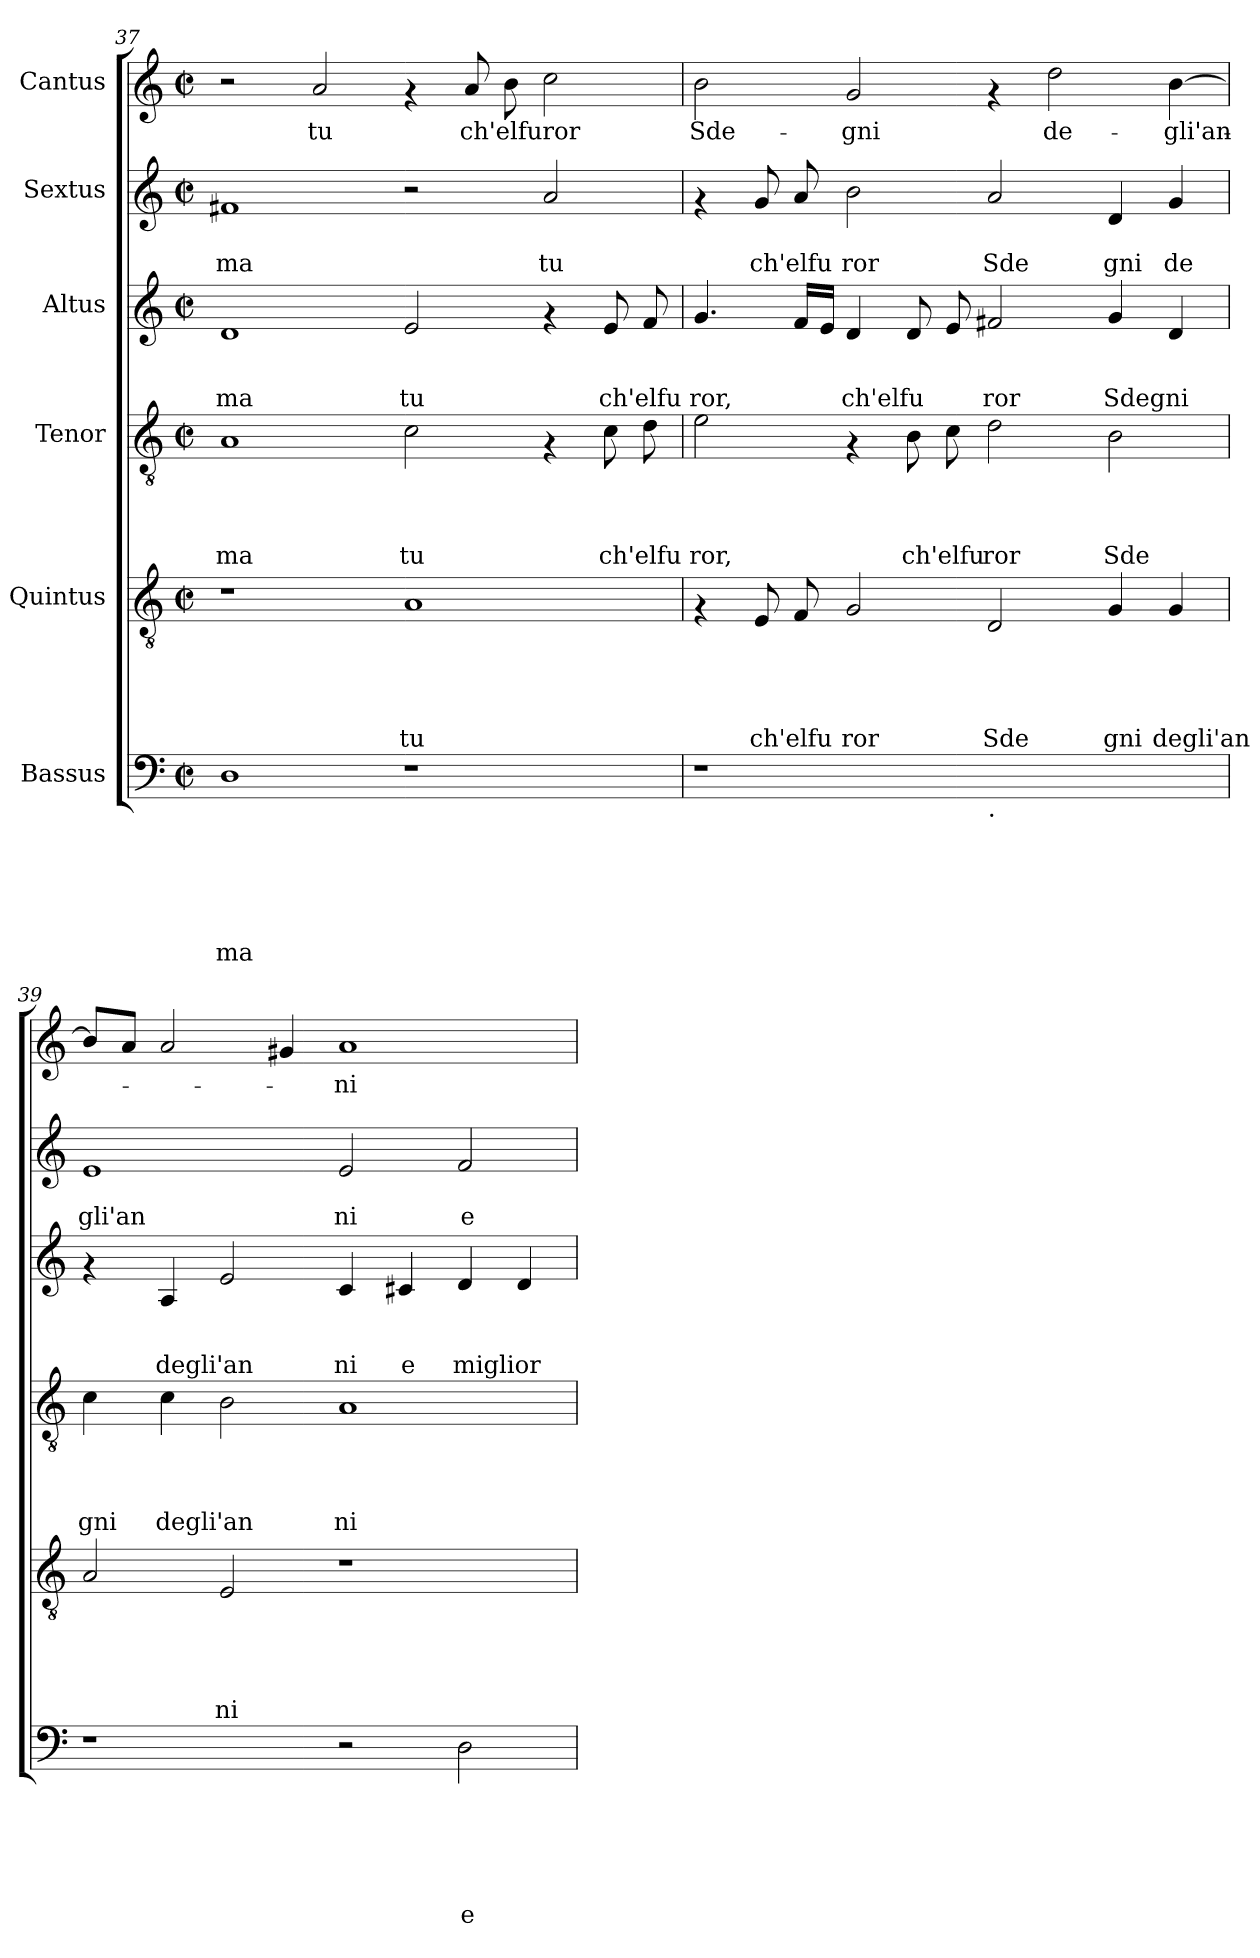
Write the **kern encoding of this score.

**kern	**text	**text	**text	**text	**text	**text	**kern	**text	**text	**text	**text	**text	**kern	**text	**text	**text	**text	**kern	**text	**text	**text	**kern	**text	**text	**kern	**text
*part6	*part6	*part6	*part6	*part6	*part6	*part6	*part5	*part5	*part5	*part5	*part5	*part5	*part4	*part4	*part4	*part4	*part4	*part3	*part3	*part3	*part3	*part2	*part2	*part2	*part1	*part1
*staff6	*staff6	*staff6	*staff6	*staff6	*staff6	*staff6	*staff5	*staff5	*staff5	*staff5	*staff5	*staff5	*staff4	*staff4	*staff4	*staff4	*staff4	*staff3	*staff3	*staff3	*staff3	*staff2	*staff2	*staff2	*staff1	*staff1
*I"Bassus	*	*	*	*	*	*	*I"Quintus	*	*	*	*	*	*I"Tenor	*	*	*	*	*I"Altus	*	*	*	*I"Sextus	*	*	*I"Cantus	*
*clefF4	*	*	*	*	*	*	*clefGv2	*	*	*	*	*	*clefGv2	*	*	*	*	*clefG2	*	*	*	*clefG2	*	*	*clefG2	*
*k[]	*	*	*	*	*	*	*k[]	*	*	*	*	*	*k[]	*	*	*	*	*k[]	*	*	*	*k[]	*	*	*k[]	*
*C:	*	*	*	*	*	*	*C:	*	*	*	*	*	*C:	*	*	*	*	*C:	*	*	*	*C:	*	*	*C:	*
*M2/2	*	*	*	*	*	*	*M2/2	*	*	*	*	*	*M2/2	*	*	*	*	*M2/2	*	*	*	*M2/2	*	*	*M2/2	*
*met(c|)	*	*	*	*	*	*	*met(c|)	*	*	*	*	*	*met(c|)	*	*	*	*	*met(c|)	*	*	*	*met(c|)	*	*	*met(c|)	*
=37	=37	=37	=37	=37	=37	=37	=37	=37	=37	=37	=37	=37	=37	=37	=37	=37	=37	=37	=37	=37	=37	=37	=37	=37	=37	=37
!	!	!	!	!	!	!LO:LY:b	!	!	!	!	!	!	!	!	!	!	!LO:LY:b	!	!	!	!LO:LY:b	!	!	!LO:LY:b	!	!
1D	.	.	.	.	.	ma	1r	.	.	.	.	.	1A	.	.	.	ma	1d	.	.	ma	1f#X	.	ma	2r	.
!	!	!	!	!	!	!	!	!	!	!	!	!	!	!	!	!	!	!	!	!	!	!	!	!	!	!LO:LY:b
.	.	.	.	.	.	.	.	.	.	.	.	.	.	.	.	.	.	.	.	.	.	.	.	.	2a/	tu
!	!	!	!	!	!	!	!	!	!	!	!	!LO:LY:b	!	!	!	!	!LO:LY:b	!	!	!	!LO:LY:b	!	!	!	!	!
1r	.	.	.	.	.	.	1A	.	.	.	.	tu	2c\	.	.	.	tu	2e/	.	.	tu	2r	.	.	4rf	.
!	!	!	!	!	!	!	!	!	!	!	!	!	!	!	!	!	!	!	!	!	!	!	!	!	!	!LO:LY:b
.	.	.	.	.	.	.	.	.	.	.	.	.	.	.	.	.	.	.	.	.	.	.	.	.	8a/	ch'elfuror
.	.	.	.	.	.	.	.	.	.	.	.	.	.	.	.	.	.	.	.	.	.	.	.	.	8b\	.
!	!	!	!	!	!	!	!	!	!	!	!	!	!	!	!	!	!	!	!	!	!	!	!	!LO:LY:b	!	!
.	.	.	.	.	.	.	.	.	.	.	.	.	4rF	.	.	.	.	4rf	.	.	.	2a/	.	tu	2cc\	.
!	!	!	!	!	!	!	!	!	!	!	!	!	!	!	!	!	!LO:LY:b	!	!	!	!LO:LY:b	!	!	!	!	!
.	.	.	.	.	.	.	.	.	.	.	.	.	8c\	.	.	.	ch'elfu	8e/	.	.	ch'elfu	.	.	.	.	.
.	.	.	.	.	.	.	.	.	.	.	.	.	8d\	.	.	.	.	8f/	.	.	.	.	.	.	.	.
=38	=38	=38	=38	=38	=38	=38	=38	=38	=38	=38	=38	=38	=38	=38	=38	=38	=38	=38	=38	=38	=38	=38	=38	=38	=38	=38
!	!	!	!	!	!	!	!	!	!	!	!	!	!	!	!	!	!LO:LY:b	!	!	!	!LO:LY:b	!	!	!	!	!LO:LY:b
1r	.	.	.	.	.	.	4rF	.	.	.	.	.	2e\	.	.	.	ror,	4.g/	.	.	ror,	4rf	.	.	2b\	Sde-
!	!	!	!	!	!	!	!	!	!	!	!	!LO:LY:b	!	!	!	!	!	!	!	!	!	!	!	!LO:LY:b	!	!
.	.	.	.	.	.	.	8E/	.	.	.	.	ch'elfu	.	.	.	.	.	.	.	.	.	8g/	.	ch'elfu	.	.
.	.	.	.	.	.	.	8F/	.	.	.	.	.	.	.	.	.	.	16f/LL	.	.	.	8a/	.	.	.	.
.	.	.	.	.	.	.	.	.	.	.	.	.	.	.	.	.	.	16e/JJ	.	.	.	.	.	.	.	.
!	!	!	!	!	!	!	!	!	!	!	!	!LO:LY:b	!	!	!	!	!	!	!	!	!LO:LY:b	!	!	!LO:LY:b	!	!LO:LY:b
.	.	.	.	.	.	.	2G/	.	.	.	.	ror	4rF	.	.	.	.	4d/	.	.	ch'elfu	2b\	.	ror	2g/	-gni
!	!	!	!	!	!	!	!	!	!	!	!	!	!	!	!	!	!LO:LY:b	!	!	!	!	!	!	!	!	!
.	.	.	.	.	.	.	.	.	.	.	.	.	8B\	.	.	.	ch'elfu	8d/	.	.	.	.	.	.	.	.
.	.	.	.	.	.	.	.	.	.	.	.	.	8c\	.	.	.	.	8e/	.	.	.	.	.	.	.	.
!LO:TX:b:t=.	!	!	!	!	!	!	!	!	!	!	!	!	!	!	!	!	!	!	!	!	!	!	!	!	!	!
!	!	!	!	!	!	!	!	!	!	!	!	!LO:LY:b	!	!	!	!	!LO:LY:b	!	!	!	!LO:LY:b	!	!	!LO:LY:b	!	!
1ryy	.	.	.	.	.	.	2D/	.	.	.	.	Sde	2d\	.	.	.	ror	2f#X/	.	.	ror	2a/	.	Sde	4rf	.
!	!	!	!	!	!	!	!	!	!	!	!	!	!	!	!	!	!	!	!	!	!	!	!	!	!	!LO:LY:b
.	.	.	.	.	.	.	.	.	.	.	.	.	.	.	.	.	.	.	.	.	.	.	.	.	2dd\	de-
!	!	!	!	!	!	!	!	!	!	!	!	!LO:LY:b	!	!	!	!	!LO:LY:b	!	!	!	!LO:LY:b	!	!	!LO:LY:b	!	!
.	.	.	.	.	.	.	4G/	.	.	.	.	gni	2B\	.	.	.	Sde	4g/	.	.	Sdegni	4d/	.	gni	.	.
!	!	!	!	!	!	!	!	!	!	!	!	!LO:LY:b	!	!	!	!	!	!	!	!	!	!	!	!LO:LY:b	!	!LO:LY:b
.	.	.	.	.	.	.	4G/	.	.	.	.	degli'an	.	.	.	.	.	4d/	.	.	.	4g/	.	de	[<4b\	-gli'an-
=39	=39	=39	=39	=39	=39	=39	=39	=39	=39	=39	=39	=39	=39	=39	=39	=39	=39	=39	=39	=39	=39	=39	=39	=39	=39	=39
!	!	!	!	!	!	!	!	!	!	!	!	!	!	!	!	!	!LO:LY:b	!	!	!	!	!	!	!LO:LY:b	!	!
1r	.	.	.	.	.	.	2A/	.	.	.	.	.	4c\	.	.	.	gni	4rf	.	.	.	1e	.	gli'an	8b/L]	.
.	.	.	.	.	.	.	.	.	.	.	.	.	.	.	.	.	.	.	.	.	.	.	.	.	8a/J	.
!	!	!	!	!	!	!	!	!	!	!	!	!	!	!	!	!	!LO:LY:b	!	!	!	!LO:LY:b	!	!	!	!	!
.	.	.	.	.	.	.	.	.	.	.	.	.	4c\	.	.	.	degli'an	4A/	.	.	degli'an	.	.	.	2a/	.
!	!	!	!	!	!	!	!	!	!	!	!	!LO:LY:b	!	!	!	!	!	!	!	!	!	!	!	!	!	!
.	.	.	.	.	.	.	2E/	.	.	.	.	ni	2B\	.	.	.	.	2e/	.	.	.	.	.	.	.	.
.	.	.	.	.	.	.	.	.	.	.	.	.	.	.	.	.	.	.	.	.	.	.	.	.	4g#X/	.
!	!	!	!	!	!	!	!	!	!	!	!	!	!	!	!	!	!LO:LY:b	!	!	!	!LO:LY:b	!	!	!LO:LY:b	!	!LO:LY:b
2r	.	.	.	.	.	.	1r	.	.	.	.	.	1A	.	.	.	ni	4c/	.	.	ni	2e/	.	ni	1a	-ni
!	!	!	!	!	!	!	!	!	!	!	!	!	!	!	!	!	!	!	!	!	!LO:LY:b	!	!	!	!	!
.	.	.	.	.	.	.	.	.	.	.	.	.	.	.	.	.	.	4c#X/	.	.	e	.	.	.	.	.
!	!	!	!	!	!	!LO:LY:b	!	!	!	!	!	!	!	!	!	!	!	!	!	!	!LO:LY:b	!	!	!LO:LY:b	!	!
2D\	.	.	.	.	.	e	.	.	.	.	.	.	.	.	.	.	.	4d/	.	.	miglior	2f/	.	e	.	.
.	.	.	.	.	.	.	.	.	.	.	.	.	.	.	.	.	.	4d/	.	.	.	.	.	.	.	.
=	=	=	=	=	=	=	=	=	=	=	=	=	=	=	=	=	=	=	=	=	=	=	=	=	=	=
*-	*-	*-	*-	*-	*-	*-	*-	*-	*-	*-	*-	*-	*-	*-	*-	*-	*-	*-	*-	*-	*-	*-	*-	*-	*-	*-
